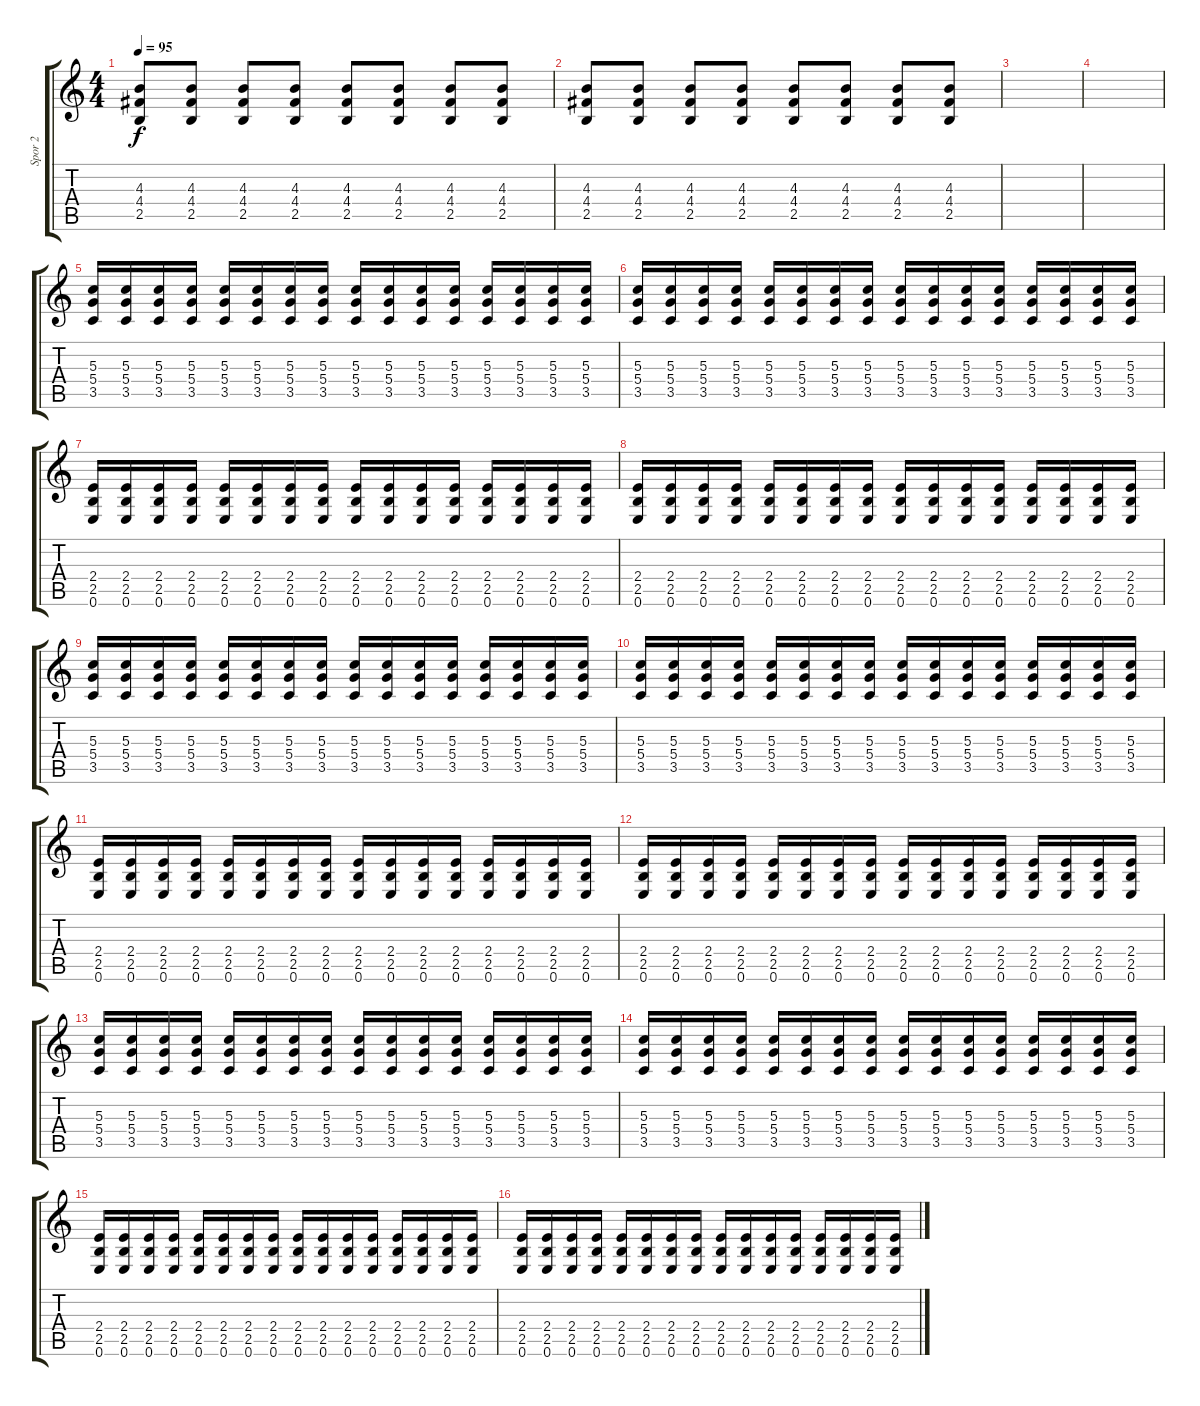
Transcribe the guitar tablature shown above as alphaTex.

\track ("Spor 2" "Spor 2") {instrument distortionguitar}
\staff {score tabs}
\tuning (E4 B3 G3 D3 A2 E2) {hide}
\ts (4 4)
\tempo 95
\clef g2
\ks c
(4.3 4.4 2.5).8{dy f} (4.3 4.4 2.5).8 (4.3 4.4 2.5).8 (4.3 4.4 2.5).8 (4.3 4.4 2.5).8 (4.3 4.4 2.5).8 (4.3 4.4 2.5).8 (4.3 4.4 2.5).8 |
(4.3 4.4 2.5).8 (4.3 4.4 2.5).8 (4.3 4.4 2.5).8 (4.3 4.4 2.5).8 (4.3 4.4 2.5).8 (4.3 4.4 2.5).8 (4.3 4.4 2.5).8 (4.3 4.4 2.5).8 |
|
|
(5.3 5.4 3.5).16 (5.3 5.4 3.5).16 (5.3 5.4 3.5).16 (5.3 5.4 3.5).16 (5.3 5.4 3.5).16 (5.3 5.4 3.5).16 (5.3 5.4 3.5).16 (5.3 5.4 3.5).16 (5.3 5.4 3.5).16 (5.3 5.4 3.5).16 (5.3 5.4 3.5).16 (5.3 5.4 3.5).16 (5.3 5.4 3.5).16 (5.3 5.4 3.5).16 (5.3 5.4 3.5).16 (5.3 5.4 3.5).16 |
(5.3 5.4 3.5).16 (5.3 5.4 3.5).16 (5.3 5.4 3.5).16 (5.3 5.4 3.5).16 (5.3 5.4 3.5).16 (5.3 5.4 3.5).16 (5.3 5.4 3.5).16 (5.3 5.4 3.5).16 (5.3 5.4 3.5).16 (5.3 5.4 3.5).16 (5.3 5.4 3.5).16 (5.3 5.4 3.5).16 (5.3 5.4 3.5).16 (5.3 5.4 3.5).16 (5.3 5.4 3.5).16 (5.3 5.4 3.5).16 |
(2.4 2.5 0.6).16 (2.4 2.5 0.6).16 (2.4 2.5 0.6).16 (2.4 2.5 0.6).16 (2.4 2.5 0.6).16 (2.4 2.5 0.6).16 (2.4 2.5 0.6).16 (2.4 2.5 0.6).16 (2.4 2.5 0.6).16 (2.4 2.5 0.6).16 (2.4 2.5 0.6).16 (2.4 2.5 0.6).16 (2.4 2.5 0.6).16 (2.4 2.5 0.6).16 (2.4 2.5 0.6).16 (2.4 2.5 0.6).16 |
(2.4 2.5 0.6).16 (2.4 2.5 0.6).16 (2.4 2.5 0.6).16 (2.4 2.5 0.6).16 (2.4 2.5 0.6).16 (2.4 2.5 0.6).16 (2.4 2.5 0.6).16 (2.4 2.5 0.6).16 (2.4 2.5 0.6).16 (2.4 2.5 0.6).16 (2.4 2.5 0.6).16 (2.4 2.5 0.6).16 (2.4 2.5 0.6).16 (2.4 2.5 0.6).16 (2.4 2.5 0.6).16 (2.4 2.5 0.6).16 |
(5.3 5.4 3.5).16 (5.3 5.4 3.5).16 (5.3 5.4 3.5).16 (5.3 5.4 3.5).16 (5.3 5.4 3.5).16 (5.3 5.4 3.5).16 (5.3 5.4 3.5).16 (5.3 5.4 3.5).16 (5.3 5.4 3.5).16 (5.3 5.4 3.5).16 (5.3 5.4 3.5).16 (5.3 5.4 3.5).16 (5.3 5.4 3.5).16 (5.3 5.4 3.5).16 (5.3 5.4 3.5).16 (5.3 5.4 3.5).16 |
(5.3 5.4 3.5).16 (5.3 5.4 3.5).16 (5.3 5.4 3.5).16 (5.3 5.4 3.5).16 (5.3 5.4 3.5).16 (5.3 5.4 3.5).16 (5.3 5.4 3.5).16 (5.3 5.4 3.5).16 (5.3 5.4 3.5).16 (5.3 5.4 3.5).16 (5.3 5.4 3.5).16 (5.3 5.4 3.5).16 (5.3 5.4 3.5).16 (5.3 5.4 3.5).16 (5.3 5.4 3.5).16 (5.3 5.4 3.5).16 |
(2.4 2.5 0.6).16 (2.4 2.5 0.6).16 (2.4 2.5 0.6).16 (2.4 2.5 0.6).16 (2.4 2.5 0.6).16 (2.4 2.5 0.6).16 (2.4 2.5 0.6).16 (2.4 2.5 0.6).16 (2.4 2.5 0.6).16 (2.4 2.5 0.6).16 (2.4 2.5 0.6).16 (2.4 2.5 0.6).16 (2.4 2.5 0.6).16 (2.4 2.5 0.6).16 (2.4 2.5 0.6).16 (2.4 2.5 0.6).16 |
(2.4 2.5 0.6).16 (2.4 2.5 0.6).16 (2.4 2.5 0.6).16 (2.4 2.5 0.6).16 (2.4 2.5 0.6).16 (2.4 2.5 0.6).16 (2.4 2.5 0.6).16 (2.4 2.5 0.6).16 (2.4 2.5 0.6).16 (2.4 2.5 0.6).16 (2.4 2.5 0.6).16 (2.4 2.5 0.6).16 (2.4 2.5 0.6).16 (2.4 2.5 0.6).16 (2.4 2.5 0.6).16 (2.4 2.5 0.6).16 |
(5.3 5.4 3.5).16 (5.3 5.4 3.5).16 (5.3 5.4 3.5).16 (5.3 5.4 3.5).16 (5.3 5.4 3.5).16 (5.3 5.4 3.5).16 (5.3 5.4 3.5).16 (5.3 5.4 3.5).16 (5.3 5.4 3.5).16 (5.3 5.4 3.5).16 (5.3 5.4 3.5).16 (5.3 5.4 3.5).16 (5.3 5.4 3.5).16 (5.3 5.4 3.5).16 (5.3 5.4 3.5).16 (5.3 5.4 3.5).16 |
(5.3 5.4 3.5).16 (5.3 5.4 3.5).16 (5.3 5.4 3.5).16 (5.3 5.4 3.5).16 (5.3 5.4 3.5).16 (5.3 5.4 3.5).16 (5.3 5.4 3.5).16 (5.3 5.4 3.5).16 (5.3 5.4 3.5).16 (5.3 5.4 3.5).16 (5.3 5.4 3.5).16 (5.3 5.4 3.5).16 (5.3 5.4 3.5).16 (5.3 5.4 3.5).16 (5.3 5.4 3.5).16 (5.3 5.4 3.5).16 |
(2.4 2.5 0.6).16 (2.4 2.5 0.6).16 (2.4 2.5 0.6).16 (2.4 2.5 0.6).16 (2.4 2.5 0.6).16 (2.4 2.5 0.6).16 (2.4 2.5 0.6).16 (2.4 2.5 0.6).16 (2.4 2.5 0.6).16 (2.4 2.5 0.6).16 (2.4 2.5 0.6).16 (2.4 2.5 0.6).16 (2.4 2.5 0.6).16 (2.4 2.5 0.6).16 (2.4 2.5 0.6).16 (2.4 2.5 0.6).16 |
(2.4 2.5 0.6).16 (2.4 2.5 0.6).16 (2.4 2.5 0.6).16 (2.4 2.5 0.6).16 (2.4 2.5 0.6).16 (2.4 2.5 0.6).16 (2.4 2.5 0.6).16 (2.4 2.5 0.6).16 (2.4 2.5 0.6).16 (2.4 2.5 0.6).16 (2.4 2.5 0.6).16 (2.4 2.5 0.6).16 (2.4 2.5 0.6).16 (2.4 2.5 0.6).16 (2.4 2.5 0.6).16 (2.4 2.5 0.6).16
